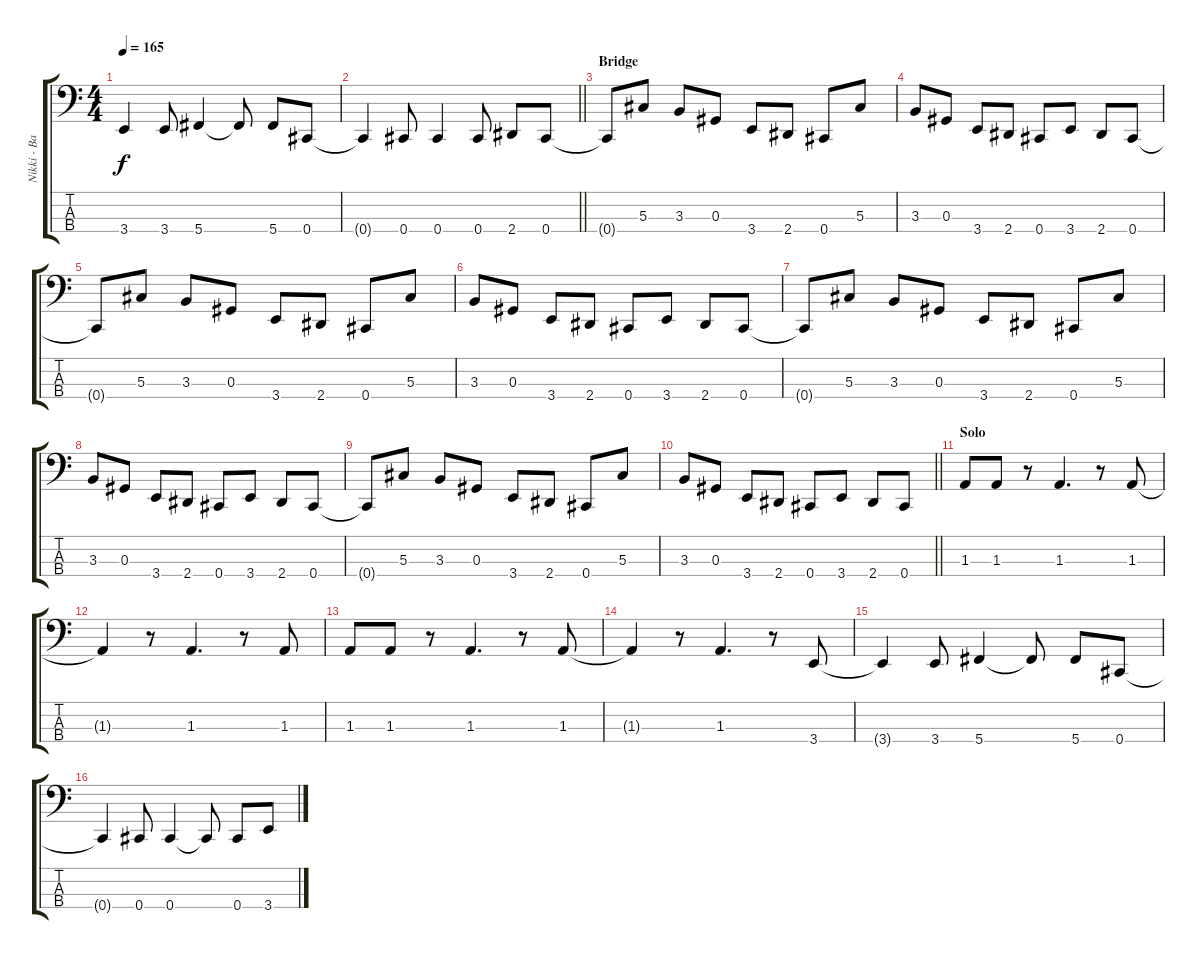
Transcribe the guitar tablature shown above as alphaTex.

\track ("Nikki - Bass" "Nikki - Ba") {instrument electricbassfinger}
\staff {score tabs}
\tuning (Gb2 Db2 Ab1 Db1) {hide}
\ts (4 4)
\tempo 165
\clef f4
\ks c
3.4{t}.4{dy f} 3.4.8 5.4.4 5.4{t}.8 5.4.8 0.4.8 |
\barLineRight lightlight
0.4{t}.4 0.4.8 0.4.4 0.4.8 2.4.8 0.4.8 |
\section ("" "Bridge")
0.4{t}.8 5.3.8 3.3.8 0.3.8 3.4.8 2.4.8 0.4.8 5.3.8 |
3.3.8 0.3.8 3.4.8 2.4.8 0.4.8 3.4.8 2.4.8 0.4.8 |
0.4{t}.8 5.3.8 3.3.8 0.3.8 3.4.8 2.4.8 0.4.8 5.3.8 |
3.3.8 0.3.8 3.4.8 2.4.8 0.4.8 3.4.8 2.4.8 0.4.8 |
0.4{t}.8 5.3.8 3.3.8 0.3.8 3.4.8 2.4.8 0.4.8 5.3.8 |
3.3.8 0.3.8 3.4.8 2.4.8 0.4.8 3.4.8 2.4.8 0.4.8 |
0.4{t}.8 5.3.8 3.3.8 0.3.8 3.4.8 2.4.8 0.4.8 5.3.8 |
\barLineRight lightlight
3.3.8 0.3.8 3.4.8 2.4.8 0.4.8 3.4.8 2.4.8 0.4.8 |
\section ("" "Solo")
1.3.8 1.3.8 r.8 1.3.4{d} r.8 1.3.8 |
1.3{t}.4 r.8 1.3.4{d} r.8 1.3.8 |
1.3.8 1.3.8 r.8 1.3.4{d} r.8 1.3.8 |
1.3{t}.4 r.8 1.3.4{d} r.8 3.4.8 |
3.4{t}.4 3.4.8 5.4.4 5.4{t}.8 5.4.8 0.4.8 |
0.4{t}.4 0.4.8 0.4.4 0.4{t}.8 0.4.8 3.4.8
